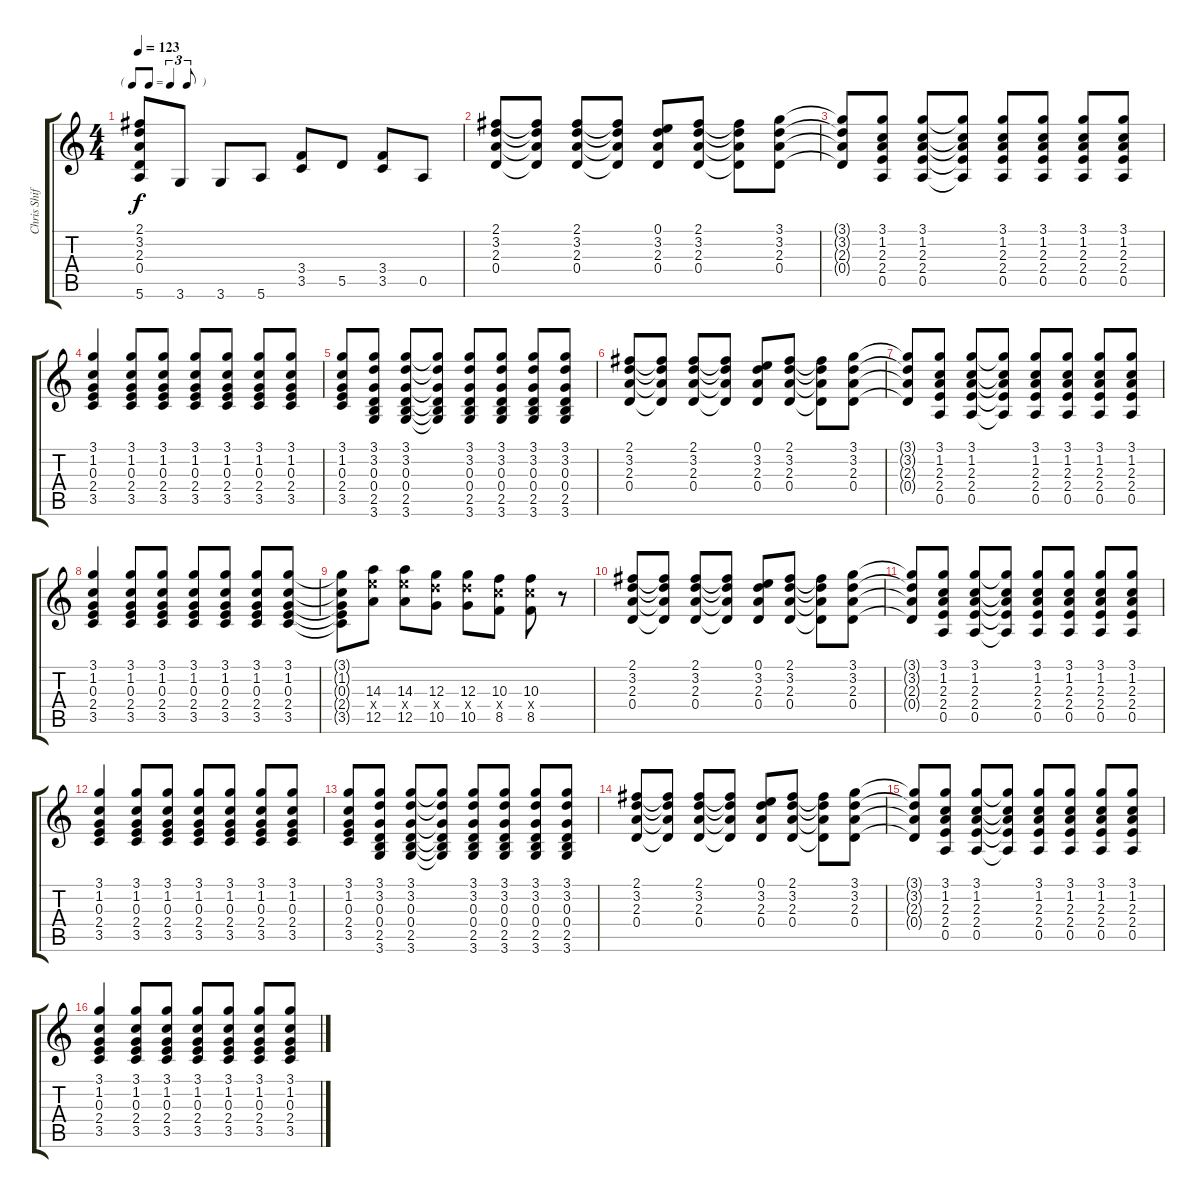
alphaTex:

\track ("Chris Shifflet - Lead Guitar" "Chris Shif") {instrument overdrivenguitar}
\staff {score tabs}
\tuning (E4 B3 G3 D3 A2 E2) {hide}
\ts (4 4)
\tf triplet8th
\tempo 123
\clef g2
\ks c
(2.1{t} 3.2{t} 2.3{t} 0.4{t} 5.6{t}).8{dy f} 3.6.8 3.6.8 5.6.8 (3.4 3.5).8 5.5.8 (3.4 3.5).8 0.5.8 |
(2.1 3.2 2.3 0.4).8 (2.1{t} 3.2{t} 2.3{t} 0.4{t}).8 (2.1 3.2 2.3 0.4).8 (2.1{t} 3.2{t} 2.3{t} 0.4{t}).8 (0.1 3.2 2.3 0.4).8 (2.1 3.2 2.3 0.4).8 (2.1{t} 3.2{t} 2.3{t} 0.4{t}).8 (3.1 3.2 2.3 0.4).8 |
(3.1{t} 3.2{t} 2.3{t} 0.4{t}).8 (3.1 1.2 2.3 2.4 0.5).8 (3.1 1.2 2.3 2.4 0.5).8 (3.1{t} 1.2{t} 2.3{t} 2.4{t} 0.5{t}).8 (3.1 1.2 2.3 2.4 0.5).8 (3.1 1.2 2.3 2.4 0.5).8 (3.1 1.2 2.3 2.4 0.5).8 (3.1 1.2 2.3 2.4 0.5).8 |
(3.1 1.2 0.3 2.4 3.5).4 (3.1 1.2 0.3 2.4 3.5).8 (3.1 1.2 0.3 2.4 3.5).8 (3.1 1.2 0.3 2.4 3.5).8 (3.1 1.2 0.3 2.4 3.5).8 (3.1 1.2 0.3 2.4 3.5).8 (3.1 1.2 0.3 2.4 3.5).8 |
(3.1 1.2 0.3 2.4 3.5).8 (3.1 3.2 0.3 0.4 2.5 3.6).8 (3.1 3.2 0.3 0.4 2.5 3.6).8 (3.1{t} 3.2{t} 0.3{t} 0.4{t} 2.5{t} 3.6{t}).8 (3.1 3.2 0.3 0.4 2.5 3.6).8 (3.1 3.2 0.3 0.4 2.5 3.6).8 (3.1 3.2 0.3 0.4 2.5 3.6).8 (3.1 3.2 0.3 0.4 2.5 3.6).8 |
(2.1 3.2 2.3 0.4).8 (2.1{t} 3.2{t} 2.3{t} 0.4{t}).8 (2.1 3.2 2.3 0.4).8 (2.1{t} 3.2{t} 2.3{t} 0.4{t}).8 (0.1 3.2 2.3 0.4).8 (2.1 3.2 2.3 0.4).8 (2.1{t} 3.2{t} 2.3{t} 0.4{t}).8 (3.1 3.2 2.3 0.4).8 |
(3.1{t} 3.2{t} 2.3{t} 0.4{t}).8 (3.1 1.2 2.3 2.4 0.5).8 (3.1 1.2 2.3 2.4 0.5).8 (3.1{t} 1.2{t} 2.3{t} 2.4{t} 0.5{t}).8 (3.1 1.2 2.3 2.4 0.5).8 (3.1 1.2 2.3 2.4 0.5).8 (3.1 1.2 2.3 2.4 0.5).8 (3.1 1.2 2.3 2.4 0.5).8 |
(3.1 1.2 0.3 2.4 3.5).4 (3.1 1.2 0.3 2.4 3.5).8 (3.1 1.2 0.3 2.4 3.5).8 (3.1 1.2 0.3 2.4 3.5).8 (3.1 1.2 0.3 2.4 3.5).8 (3.1 1.2 0.3 2.4 3.5).8 (3.1 1.2 0.3 2.4 3.5).8 |
(3.1{t} 1.2{t} 0.3{t} 2.4{t} 3.5{t}).8 (14.3 14.4{x} 12.5).8 (14.3 14.4{x} 12.5).8 (12.3 12.4{x} 10.5).8 (12.3 12.4{x} 10.5).8 (10.3 10.4{x} 8.5).8 (10.3 10.4{x} 8.5).8 r.8 |
(2.1 3.2 2.3 0.4).8 (2.1{t} 3.2{t} 2.3{t} 0.4{t}).8 (2.1 3.2 2.3 0.4).8 (2.1{t} 3.2{t} 2.3{t} 0.4{t}).8 (0.1 3.2 2.3 0.4).8 (2.1 3.2 2.3 0.4).8 (2.1{t} 3.2{t} 2.3{t} 0.4{t}).8 (3.1 3.2 2.3 0.4).8 |
(3.1{t} 3.2{t} 2.3{t} 0.4{t}).8 (3.1 1.2 2.3 2.4 0.5).8 (3.1 1.2 2.3 2.4 0.5).8 (3.1{t} 1.2{t} 2.3{t} 2.4{t} 0.5{t}).8 (3.1 1.2 2.3 2.4 0.5).8 (3.1 1.2 2.3 2.4 0.5).8 (3.1 1.2 2.3 2.4 0.5).8 (3.1 1.2 2.3 2.4 0.5).8 |
(3.1 1.2 0.3 2.4 3.5).4 (3.1 1.2 0.3 2.4 3.5).8 (3.1 1.2 0.3 2.4 3.5).8 (3.1 1.2 0.3 2.4 3.5).8 (3.1 1.2 0.3 2.4 3.5).8 (3.1 1.2 0.3 2.4 3.5).8 (3.1 1.2 0.3 2.4 3.5).8 |
(3.1 1.2 0.3 2.4 3.5).8 (3.1 3.2 0.3 0.4 2.5 3.6).8 (3.1 3.2 0.3 0.4 2.5 3.6).8 (3.1{t} 3.2{t} 0.3{t} 0.4{t} 2.5{t} 3.6{t}).8 (3.1 3.2 0.3 0.4 2.5 3.6).8 (3.1 3.2 0.3 0.4 2.5 3.6).8 (3.1 3.2 0.3 0.4 2.5 3.6).8 (3.1 3.2 0.3 0.4 2.5 3.6).8 |
(2.1 3.2 2.3 0.4).8 (2.1{t} 3.2{t} 2.3{t} 0.4{t}).8 (2.1 3.2 2.3 0.4).8 (2.1{t} 3.2{t} 2.3{t} 0.4{t}).8 (0.1 3.2 2.3 0.4).8 (2.1 3.2 2.3 0.4).8 (2.1{t} 3.2{t} 2.3{t} 0.4{t}).8 (3.1 3.2 2.3 0.4).8 |
(3.1{t} 3.2{t} 2.3{t} 0.4{t}).8 (3.1 1.2 2.3 2.4 0.5).8 (3.1 1.2 2.3 2.4 0.5).8 (3.1{t} 1.2{t} 2.3{t} 2.4{t} 0.5{t}).8 (3.1 1.2 2.3 2.4 0.5).8 (3.1 1.2 2.3 2.4 0.5).8 (3.1 1.2 2.3 2.4 0.5).8 (3.1 1.2 2.3 2.4 0.5).8 |
(3.1 1.2 0.3 2.4 3.5).4 (3.1 1.2 0.3 2.4 3.5).8 (3.1 1.2 0.3 2.4 3.5).8 (3.1 1.2 0.3 2.4 3.5).8 (3.1 1.2 0.3 2.4 3.5).8 (3.1 1.2 0.3 2.4 3.5).8 (3.1 1.2 0.3 2.4 3.5).8
